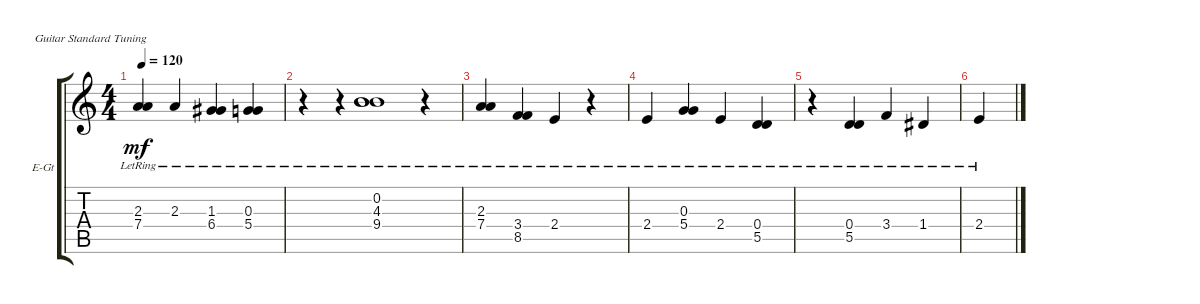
\defaultSystemsLayout 4
\bracketExtendMode groupsimilarinstruments
\firstSystemTrackNameOrientation horizontal
\otherSystemsTrackNameOrientation horizontal
\track ("Solo" "E-Gt") {instrument electricguitarclean}
\staff {score tabs}
\tuning (E4 B3 G3 D3 A2 E2)
\ts (4 4)
\tempo 120
\clef g2
\ks aminor
(2.3{lr} 7.4{lr}).4{dy mf} 2.3{lr}.4 (1.3{lr} 6.4{lr}).4 (0.3{lr} 5.4{lr}).4 |
r.4 r.4 (0.2{lr} 4.3{lr} 9.4{lr}).1 r.4 |
(2.3{lr} 7.4{lr}).4 (3.4{lr} 8.5{lr}).4 2.4{lr}.4 r.4 |
2.4{lr}.4 (0.3{lr} 5.4{lr}).4 2.4{lr}.4 (0.4{lr} 5.5{lr}).4 |
r.4 (0.4{lr} 5.5{lr}).4 3.4{lr}.4 1.4{lr}.4 |
2.4{lr}.4
